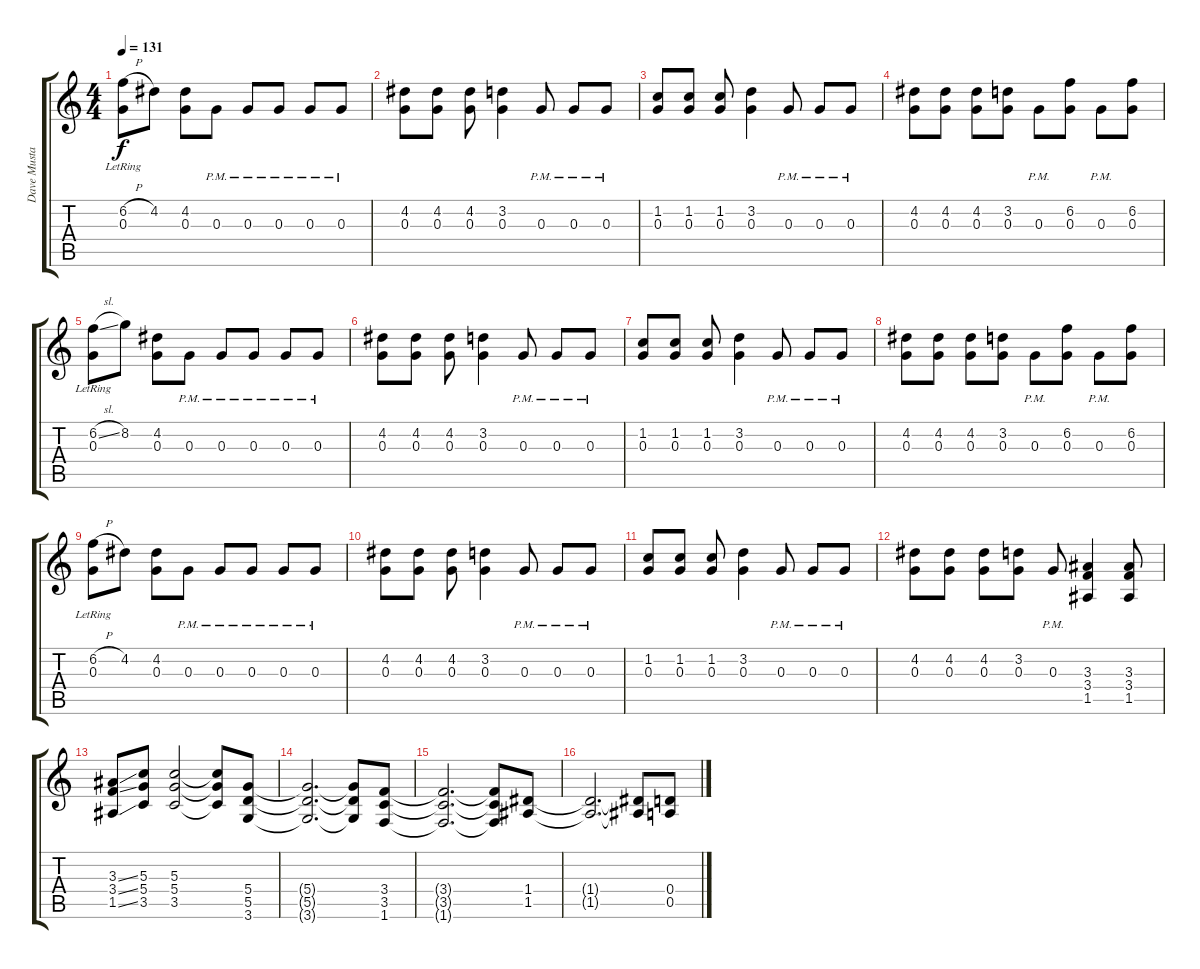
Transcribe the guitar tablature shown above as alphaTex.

\track ("Dave Mustaine" "Dave Musta") {instrument distortionguitar}
\staff {score tabs}
\tuning (E4 B3 G3 D3 A2 E2) {hide}
\ts (4 4)
\tempo 131
\clef g2
\ks c
(6.2{h} 0.3{lr}).8{dy f} 4.2.8 (4.2 0.3).8 0.3{pm}.8 0.3{pm}.8 0.3{pm}.8 0.3{pm}.8 0.3{pm}.8 |
(4.2 0.3).8 (4.2 0.3).8 (4.2 0.3).8 (3.2 0.3).4 0.3{pm}.8 0.3{pm}.8 0.3{pm}.8 |
(1.2 0.3).8 (1.2 0.3).8 (1.2 0.3).8 (3.2 0.3).4 0.3{pm}.8 0.3{pm}.8 0.3{pm}.8 |
(4.2 0.3).8 (4.2 0.3).8 (4.2 0.3).8 (3.2 0.3).8 0.3{pm}.8 (6.2 0.3).8 0.3{pm}.8 (6.2 0.3).8 |
(6.2{sl} 0.3{lr}).8 8.2.8 (4.2 0.3).8 0.3{pm}.8 0.3{pm}.8 0.3{pm}.8 0.3{pm}.8 0.3{pm}.8 |
(4.2 0.3).8 (4.2 0.3).8 (4.2 0.3).8 (3.2 0.3).4 0.3{pm}.8 0.3{pm}.8 0.3{pm}.8 |
(1.2 0.3).8 (1.2 0.3).8 (1.2 0.3).8 (3.2 0.3).4 0.3{pm}.8 0.3{pm}.8 0.3{pm}.8 |
(4.2 0.3).8 (4.2 0.3).8 (4.2 0.3).8 (3.2 0.3).8 0.3{pm}.8 (6.2 0.3).8 0.3{pm}.8 (6.2 0.3).8 |
(6.2{h} 0.3{lr}).8 4.2.8 (4.2 0.3).8 0.3{pm}.8 0.3{pm}.8 0.3{pm}.8 0.3{pm}.8 0.3{pm}.8 |
(4.2 0.3).8 (4.2 0.3).8 (4.2 0.3).8 (3.2 0.3).4 0.3{pm}.8 0.3{pm}.8 0.3{pm}.8 |
(1.2 0.3).8 (1.2 0.3).8 (1.2 0.3).8 (3.2 0.3).4 0.3{pm}.8 0.3{pm}.8 0.3{pm}.8 |
(4.2 0.3).8 (4.2 0.3).8 (4.2 0.3).8 (3.2 0.3).8 0.3{pm}.8 (3.3 3.4 1.5).4 (3.3 3.4 1.5).8 |
(3.3{ss} 3.4{ss} 1.5{ss}).8 (5.3 5.4 3.5).8 (5.3 5.4 3.5).2 (5.3{t} 5.4{t} 3.5{t}).8 (5.4 5.5 3.6).8 |
(5.4{t} 5.5{t} 3.6{t}).2{d} (5.4{t} 5.5{t} 3.6{t}).8 (3.4 3.5 1.6).8 |
(3.4{t} 3.5{t} 1.6{t}).2{d} (3.4{t} 3.5{t} 1.6{t}).8 (1.4 1.5).8 |
(1.4{t} 1.5{t}).2{d} (1.4{t} 1.5{t}).8 (0.4 0.5).8
